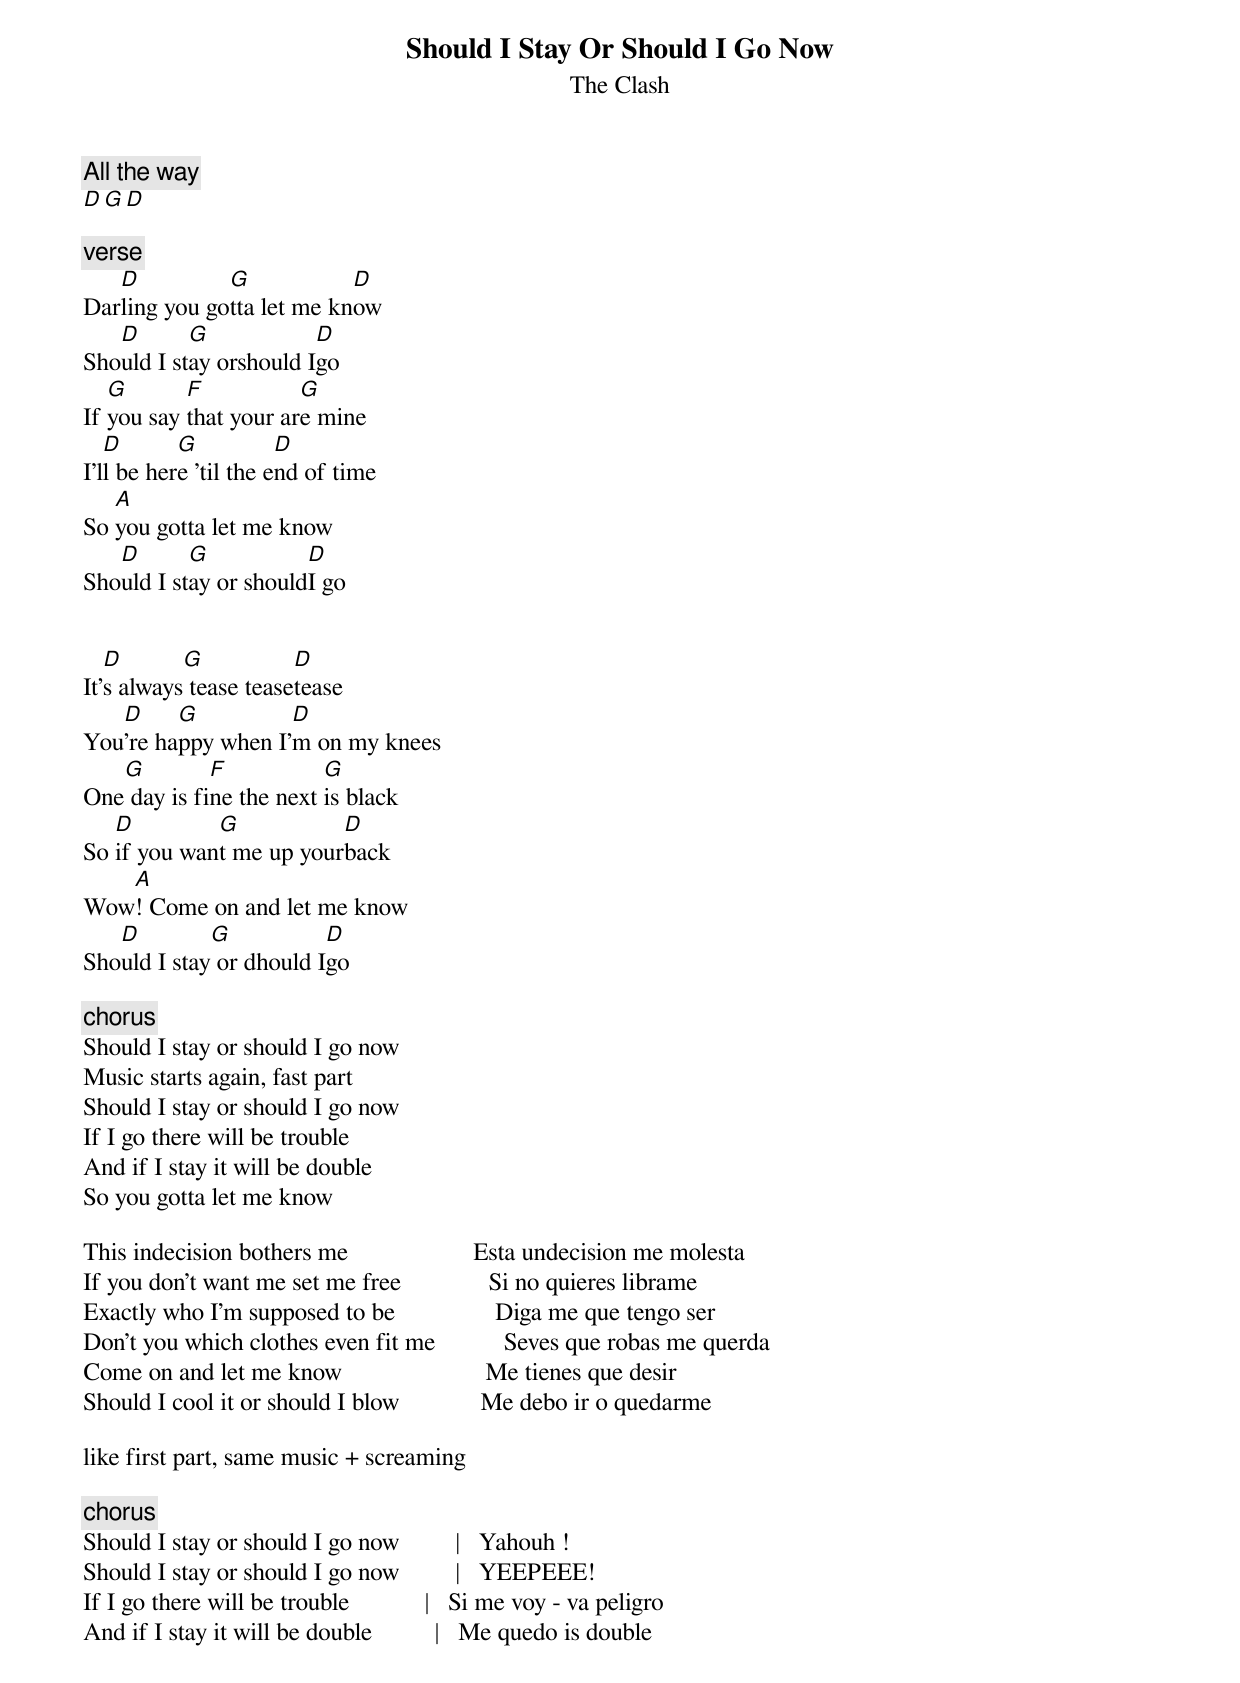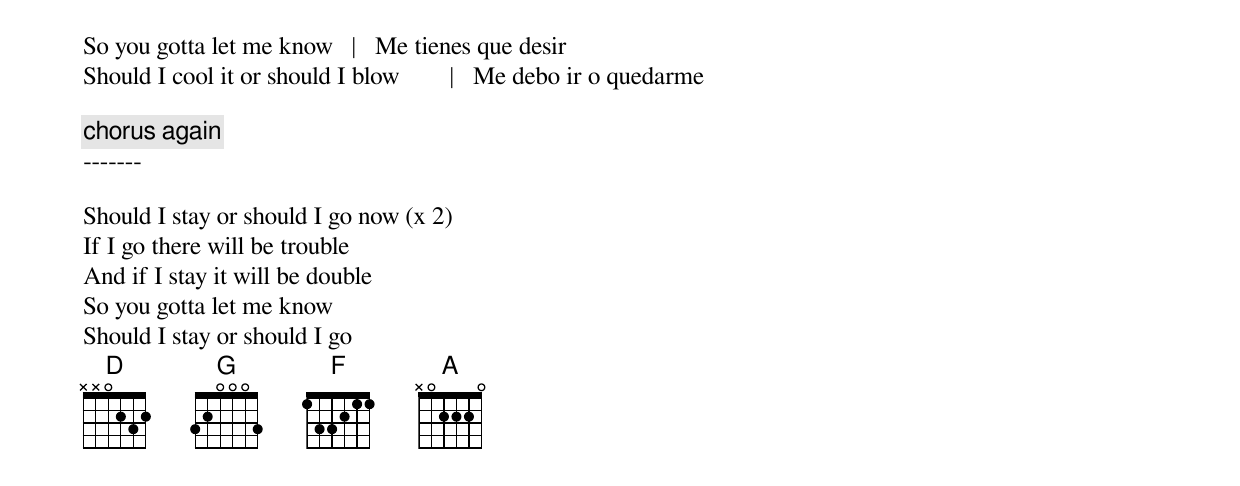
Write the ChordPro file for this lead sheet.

{t: Should I Stay Or Should I Go Now}
{st: The Clash}

{c: All the way}
[D][G][D]

{c: verse}
Dar[D]ling you go[G]tta let me kn[D]ow
Sho[D]uld I st[G]ay orshould I[D]go
If [G]you say [F]that your ar[G]e mine
I'l[D]l be her[G]e 'til the e[D]nd of time
So [A]you gotta let me know
Sho[D]uld I st[G]ay or should[D]I go


It'[D]s always[G] tease tease[D]tease
You[D]'re ha[G]ppy when I'[D]m on my knees
One[G] day is fi[F]ne the next [G]is black
So [D]if you wan[G]t me up your[D]back
Wow[A]! Come on and let me know
Sho[D]uld I stay[G] or dhould I[D]go

{c:chorus}
Should I stay or should I go now
Music starts again, fast part
Should I stay or should I go now
If I go there will be trouble
And if I stay it will be double
So you gotta let me know

This indecision bothers me                    Esta undecision me molesta
If you don't want me set me free              Si no quieres librame
Exactly who I'm supposed to be                Diga me que tengo ser
Don't you which clothes even fit me           Seves que robas me querda
Come on and let me know                       Me tienes que desir
Should I cool it or should I blow             Me debo ir o quedarme

like first part, same music + screaming

{c:chorus}
Should I stay or should I go now         |   Yahouh !
Should I stay or should I go now         |   YEEPEEE!
If I go there will be trouble            |   Si me voy - va peligro
And if I stay it will be double          |   Me quedo is double
So you gotta let me know		 |   Me tienes que desir
Should I cool it or should I blow        |   Me debo ir o quedarme

{c:chorus again}
-------

Should I stay or should I go now (x 2)
If I go there will be trouble
And if I stay it will be double
So you gotta let me know
Should I stay or should I go
